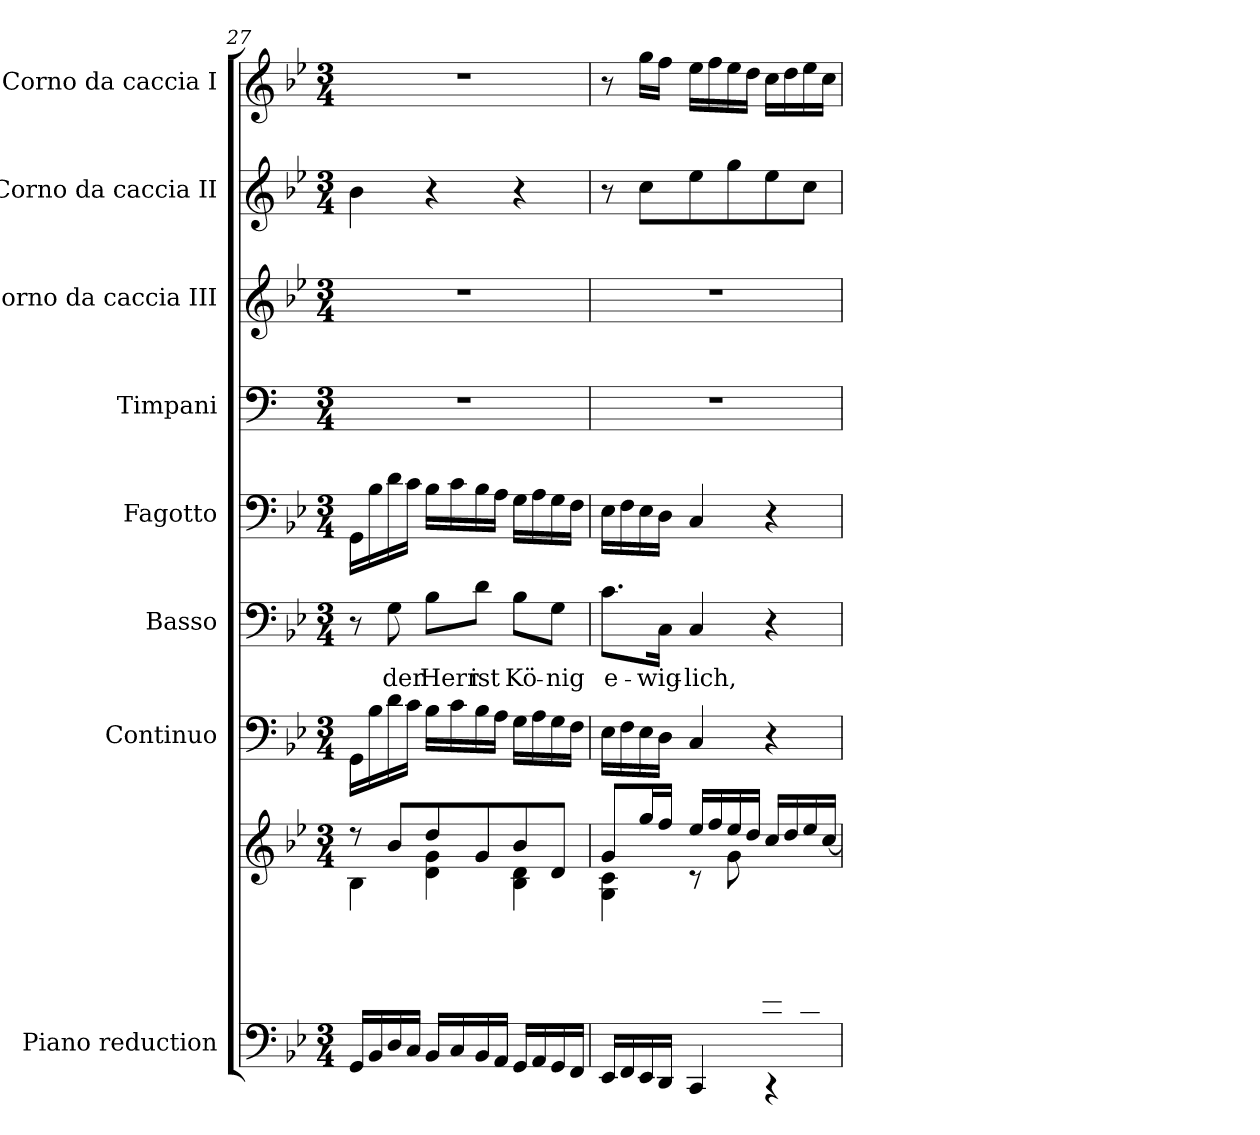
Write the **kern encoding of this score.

**kern	**kern	**kern	**kern	**text	**kern	**kern	**kern	**kern	**kern
*part8	*part8	*part7	*part6	*part6	*part5	*part4	*part3	*part2	*part1
*staff9	*staff8	*staff7	*staff6	*staff6	*staff5	*staff4	*staff3	*staff2	*staff1
*I"Piano reduction	*	*I"Continuo	*I"Basso	*	*I"Fagotto	*I"Timpani	*I"Corno da caccia III	*I"Corno da caccia II	*I"Corno da caccia I
*I'Pno	*	*	*	*	*	*I'Timp	*	*	*
*clefF4	*clefG2	*clefF4	*clefF4	*	*clefF4	*clefF4	*clefG2	*clefG2	*clefG2
*	*	*	*	*	*	*ITrd1c2	*ITrd8c14	*ITrd8c14	*ITrd8c14
*k[b-e-]	*k[b-e-]	*k[b-e-]	*k[b-e-]	*	*k[b-e-]	*k[b-e-]	*k[b-e-]	*k[b-e-]	*k[b-e-]
*M3/4	*M3/4	*M3/4	*M3/4	*	*M3/4	*M3/4	*M3/4	*M3/4	*M3/4
=27	=27	=27	=27	=27	=27	=27	=27	=27	=27
*	*^	*	*	*	*	*	*	*	*
16GG/LL	8r	4B-\	16GG\LL	8r	.	16GG\LL	2.r	2.r	4B-\	2.r
16BB-/	.	.	16B-\	.	.	16B-\	.	.	.	.
!	!	!	!	!	!LO:LY:b	!	!	!	!	!
16D/	8b-/L	.	16d\	8G\	der	16d\	.	.	.	.
16C/JJ	.	.	16c\JJ	.	.	16c\JJ	.	.	.	.
!	!	!	!	!	!LO:LY:b	!	!	!	!	!
16BB-/LL	8dd/	4d\ 4g\	16B-\LL	8B-\L	Herr	16B-\LL	.	.	4r	.
16C/	.	.	16c\	.	.	16c\	.	.	.	.
!	!	!	!	!	!LO:LY:b	!	!	!	!	!
16BB-/	8g/	.	16B-\	8d\J	ist	16B-\	.	.	.	.
16AA/JJ	.	.	16A\JJ	.	.	16A\JJ	.	.	.	.
!	!	!	!	!	!LO:LY:b	!	!	!	!	!
16GG/LL	8b-/	4B-\ 4d\	16G\LL	8B-\L	Kö-	16G\LL	.	.	4r	.
16AA/	.	.	16A\	.	.	16A\	.	.	.	.
!	!	!	!	!	!LO:LY:b	!	!	!	!	!
16GG/	8d/J	.	16G\	8G\J	-nig	16G\	.	.	.	.
16FF/JJ	.	.	16F\JJ	.	.	16F\JJ	.	.	.	.
=28	=28	=28	=28	=28	=28	=28	=28	=28	=28	=28
*^	*	*	*	*	*	*	*	*	*	*
!	!	!	!	!	!	!LO:LY:b	!	!	!	!	!
2ryy	16EE-/LL	8g/L	4G\ 4c\	16E-\LL	8.c\L	e-	16E-\LL	2.r	2.r	8r	8r
.	16FF/	.	.	16F\	.	.	16F\	.	.	.	.
.	16EE-/	16gg/L	.	16E-\	.	.	16E-\	.	.	8c\L	16g\LL
!	!	!	!	!	!	!LO:LY:b	!	!	!	!	!
.	16DD/JJ	16ff/JJ	.	16D\JJ	16C\Jk	-wig-	16D\JJ	.	.	.	16f\JJ
!	!	!	!	!	!	!LO:LY:b	!	!	!	!	!
.	4CC/	16ee-/LL	8r	4C/	4C/	-lich,	4C/	.	.	8e-\	16e-\LL
.	.	16ff/	.	.	.	.	.	.	.	.	16f\
.	.	16ee-/	8g\L	.	.	.	.	.	.	8g\	16e-\
.	.	16dd/JJ	.	.	.	.	.	.	.	.	16d\JJ
8e-/	4r	16cc/LL	4ryy	4r	4r	.	4r	.	.	8e-\	16c\LL
.	.	16dd/	.	.	.	.	.	.	.	.	16d\
8c/J	.	16ee-/	.	.	.	.	.	.	.	8c\J	16e-\
.	.	[16cc/JJ	.	.	.	.	.	.	.	.	16c\JJ
*v	*v	*	*	*	*	*	*	*	*	*	*
*	*v	*v	*	*	*	*	*	*	*	*
=	=	=	=	=	=	=	=	=	=
*-	*-	*-	*-	*-	*-	*-	*-	*-	*-
